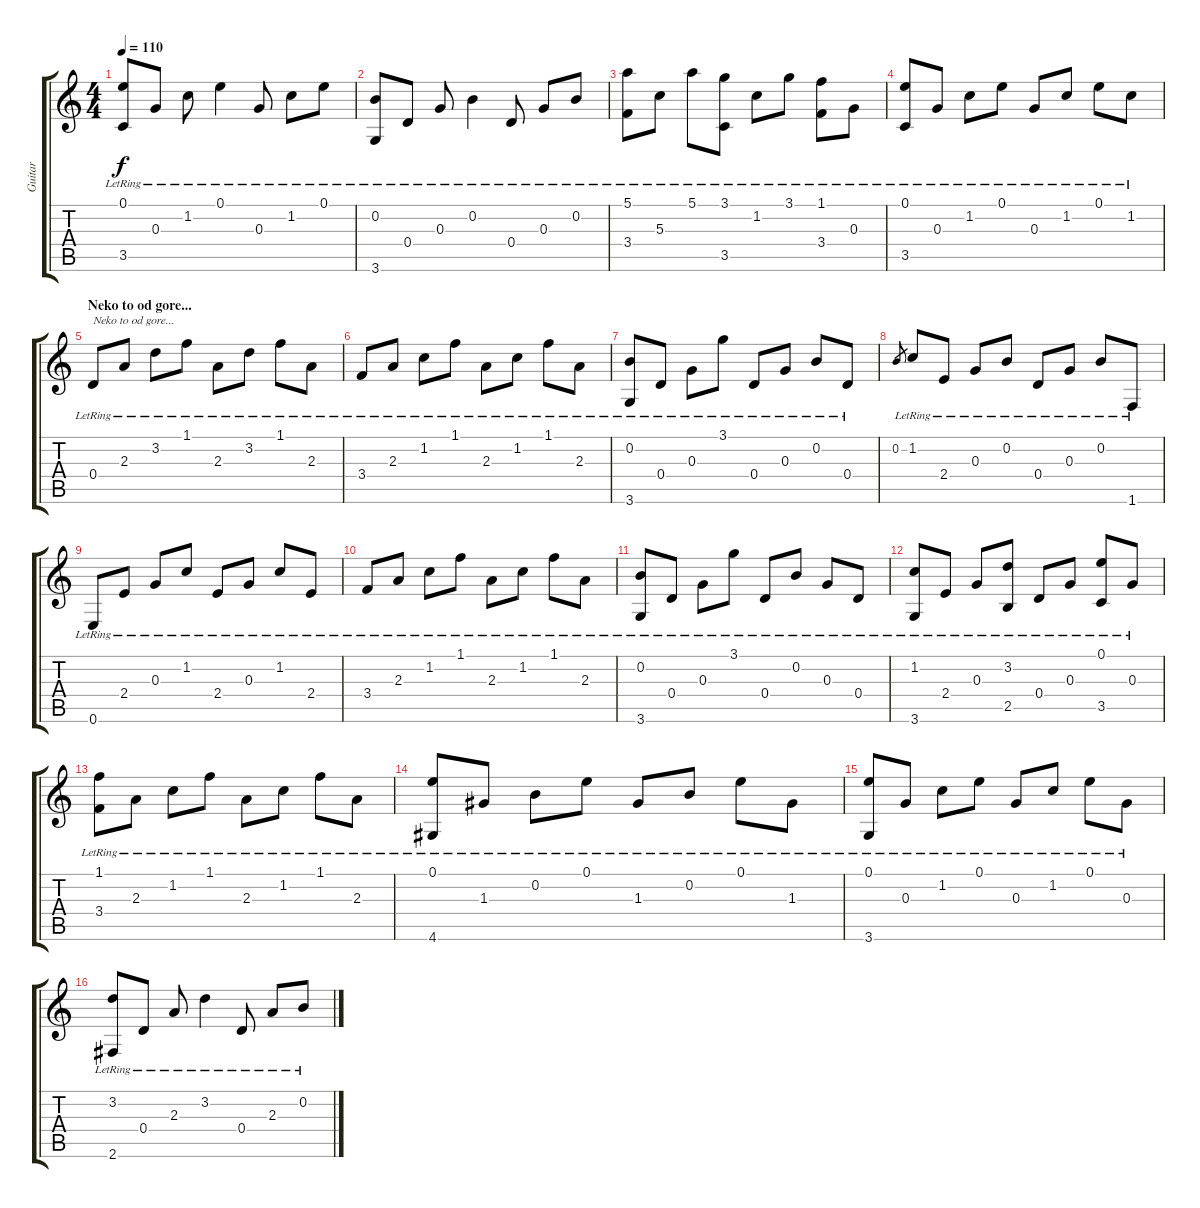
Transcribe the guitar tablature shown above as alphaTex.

\track ("Guitar" "Guitar") {instrument acousticguitarsteel}
\staff {score tabs}
\tuning (E4 B3 G3 D3 A2 E2) {hide}
\ts (4 4)
\tempo 110
\clef g2
\ks c
(0.1{lr} 3.5{lr}).8{dy f} 0.3{lr}.8 1.2{lr}.8 0.1{lr}.4 0.3{lr}.8 1.2{lr}.8 0.1{lr}.8 |
(0.2{lr} 3.6{lr}).8 0.4{lr}.8 0.3{lr}.8 0.2{lr}.4 0.4{lr}.8 0.3{lr}.8 0.2{lr}.8 |
(5.1{lr} 3.4{lr}).8 5.3{lr}.8 5.1{lr}.8 (3.1{lr} 3.5{lr}).8 1.2{lr}.8 3.1{lr}.8 (1.1{lr} 3.4{lr}).8 0.3{lr}.8 |
(0.1{lr} 3.5{lr}).8 0.3{lr}.8 1.2{lr}.8 0.1{lr}.8 0.3{lr}.8 1.2{lr}.8 0.1{lr}.8 1.2{lr}.8 |
\section ("" "Neko to od gore...")
0.4{lr}.8{txt "Neko to od gore..."} 2.3{lr}.8 3.2{lr}.8 1.1{lr}.8 2.3{lr}.8 3.2{lr}.8 1.1{lr}.8 2.3{lr}.8 |
3.4{lr}.8 2.3{lr}.8 1.2{lr}.8 1.1{lr}.8 2.3{lr}.8 1.2{lr}.8 1.1{lr}.8 2.3{lr}.8 |
(0.2{lr} 3.6{lr}).8 0.4{lr}.8 0.3{lr}.8 3.1{lr}.8 0.4{lr}.8 0.3{lr}.8 0.2{lr}.8 0.4{lr}.8 |
0.2.8{gr} 1.2{lr}.8 2.4{lr}.8 0.3{lr}.8 0.2{lr}.8 0.4{lr}.8 0.3{lr}.8 0.2{lr}.8 1.6{lr}.8 |
0.6{lr}.8 2.4{lr}.8 0.3{lr}.8 1.2{lr}.8 2.4{lr}.8 0.3{lr}.8 1.2{lr}.8 2.4{lr}.8 |
3.4{lr}.8 2.3{lr}.8 1.2{lr}.8 1.1{lr}.8 2.3{lr}.8 1.2{lr}.8 1.1{lr}.8 2.3{lr}.8 |
(0.2{lr} 3.6{lr}).8 0.4{lr}.8 0.3{lr}.8 3.1{lr}.8 0.4{lr}.8 0.2{lr}.8 0.3{lr}.8 0.4{lr}.8 |
(1.2{lr} 3.6{lr}).8 2.4{lr}.8 0.3{lr}.8 (3.2{lr} 2.5{lr}).8 0.4{lr}.8 0.3{lr}.8 (0.1{lr} 3.5{lr}).8 0.3{lr}.8 |
(1.1{lr} 3.4{lr}).8 2.3{lr}.8 1.2{lr}.8 1.1{lr}.8 2.3{lr}.8 1.2{lr}.8 1.1{lr}.8 2.3{lr}.8 |
(0.1{lr} 4.6{lr}).8 1.3{lr}.8 0.2{lr}.8 0.1{lr}.8 1.3{lr}.8 0.2{lr}.8 0.1{lr}.8 1.3{lr}.8 |
(0.1{lr} 3.6{lr}).8 0.3{lr}.8 1.2{lr}.8 0.1{lr}.8 0.3{lr}.8 1.2{lr}.8 0.1{lr}.8 0.3{lr}.8 |
(3.2{lr} 2.6{lr}).8 0.4{lr}.8 2.3{lr}.8 3.2{lr}.4 0.4{lr}.8 2.3{lr}.8 0.2{lr}.8
